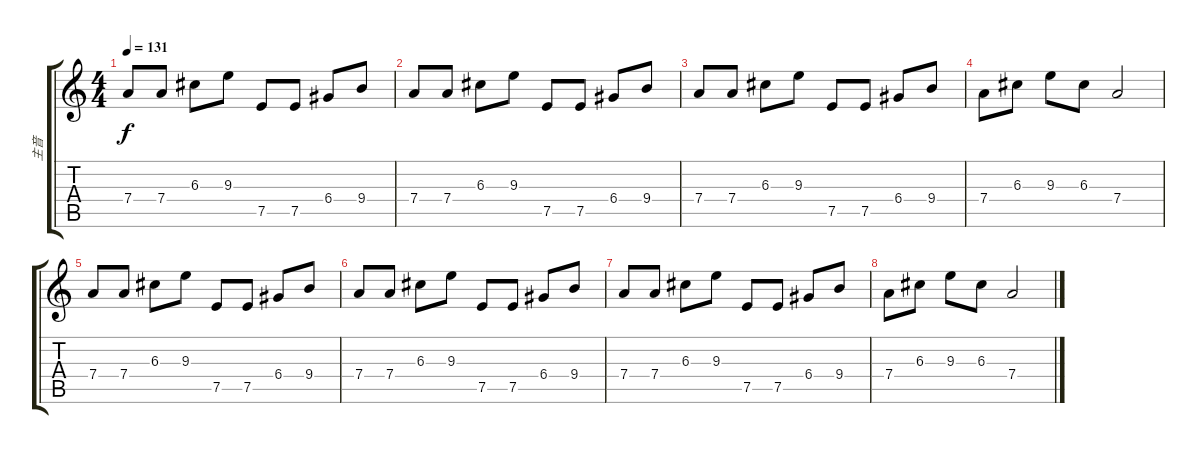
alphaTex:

\track ("主音" "主音") {instrument electricguitarclean}
\staff {score tabs}
\tuning (E4 B3 G3 D3 A2 E2) {hide}
\ts (4 4)
\tempo 131
\clef g2
\ks c
7.4.8{dy f instrument electricguitarclean} 7.4.8 6.3.8 9.3.8 7.5.8 7.5.8 6.4.8 9.4.8 |
7.4.8 7.4.8 6.3.8 9.3.8 7.5.8 7.5.8 6.4.8 9.4.8 |
7.4.8 7.4.8 6.3.8 9.3.8 7.5.8 7.5.8 6.4.8 9.4.8 |
7.4.8 6.3.8 9.3.8 6.3.8 7.4.2 |
7.4.8{volume 16} 7.4.8 6.3.8 9.3.8 7.5.8 7.5.8 6.4.8 9.4.8 |
7.4.8 7.4.8 6.3.8 9.3.8 7.5.8 7.5.8 6.4.8 9.4.8 |
7.4.8 7.4.8 6.3.8 9.3.8 7.5.8 7.5.8 6.4.8 9.4.8 |
7.4.8 6.3.8 9.3.8 6.3.8 7.4.2
